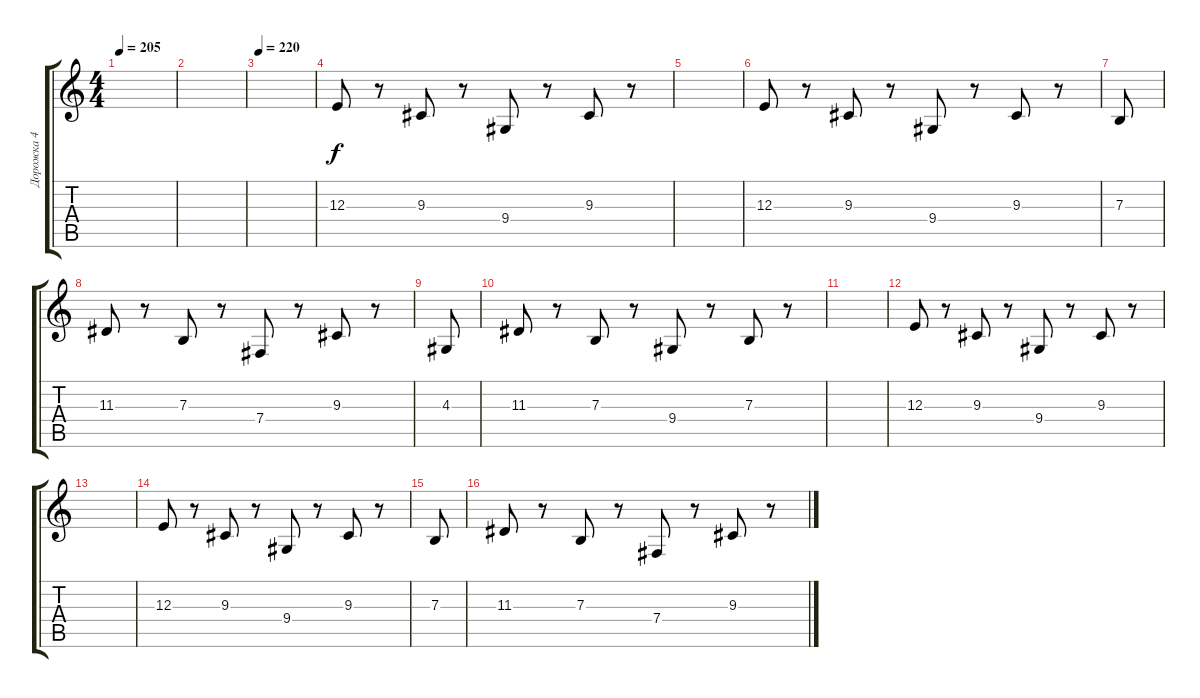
\track ("Дорожка 4" "Дорожка 4") {instrument tremolostrings}
\staff {score tabs}
\tuning (Db4 Ab3 E3 B2 Gb2 Db2) {hide}
\ts (4 4)
\tempo 205
\clef g2
\ks c
|
|
\tempo 220
|
12.3.8 r.8 9.3.8 r.8 9.4.8 r.8 9.3.8 r.8 |
|
12.3.8 r.8 9.3.8 r.8 9.4.8 r.8 9.3.8 r.8 |
7.3.8 |
11.3.8 r.8 7.3.8 r.8 7.4.8 r.8 9.3.8 r.8 |
4.3.8 |
11.3.8 r.8 7.3.8 r.8 9.4.8 r.8 7.3.8 r.8 |
|
12.3.8 r.8 9.3.8 r.8 9.4.8 r.8 9.3.8 r.8 |
|
12.3.8 r.8 9.3.8 r.8 9.4.8 r.8 9.3.8 r.8 |
7.3.8 |
11.3.8 r.8 7.3.8 r.8 7.4.8 r.8 9.3.8 r.8
